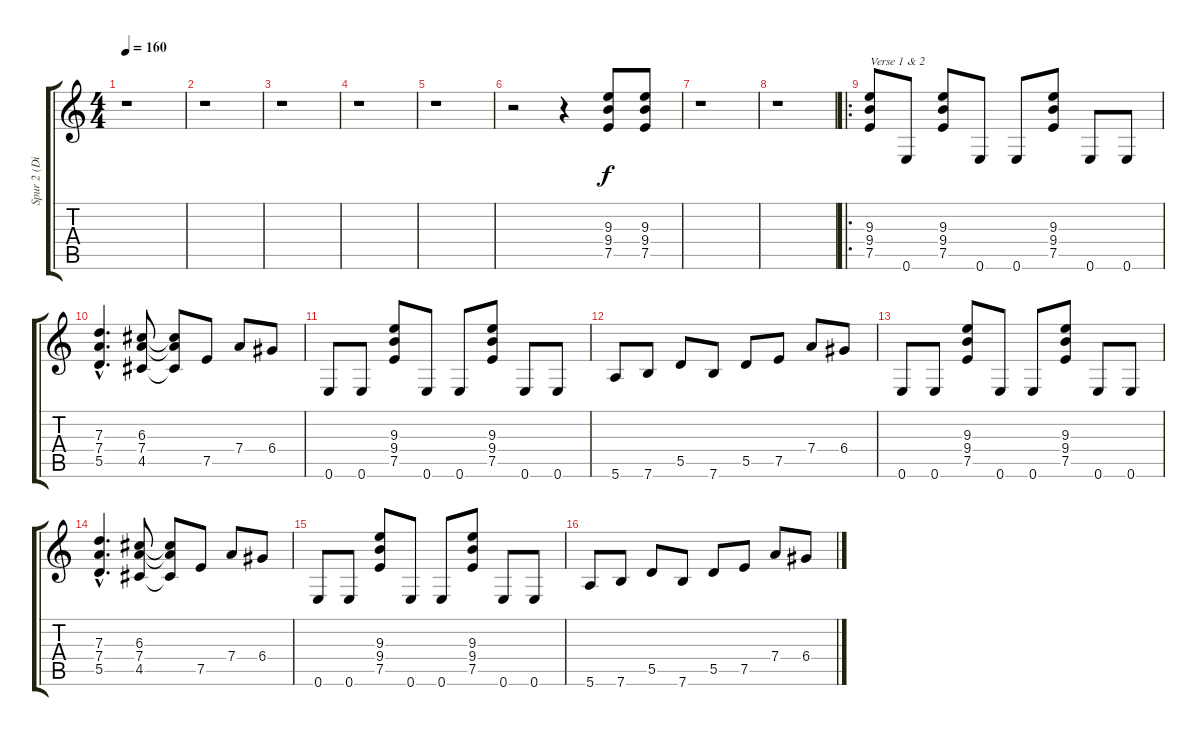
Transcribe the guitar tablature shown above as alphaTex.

\track ("Spur 2 (Disto)" "Spur 2 (Di") {instrument distortionguitar}
\staff {score tabs}
\tuning (E4 B3 G3 D3 A2 E2) {hide}
\ts (4 4)
\tempo 160
\clef g2
\ks c
r.1{dy f instrument distortionguitar} |
r.1 |
r.1 |
r.1 |
r.1 |
r.2 r.4 (9.3 9.4 7.5).8 (9.3 9.4 7.5).8 |
r.1 |
r.1 |
\ro
(9.3 9.4 7.5).8{txt "Verse 1 & 2"} 0.6.8 (9.3 9.4 7.5).8 0.6.8 0.6.8 (9.3 9.4 7.5).8 0.6.8 0.6.8 |
(7.3{hac} 7.4{hac} 5.5{hac}).4{d} (6.3 7.4 4.5).8 (6.3{t} 7.4{t} 4.5{t}).8 7.5.8 7.4.8 6.4.8 |
0.6.8 0.6.8 (9.3 9.4 7.5).8 0.6.8 0.6.8 (9.3 9.4 7.5).8 0.6.8 0.6.8 |
5.6.8 7.6.8 5.5.8 7.6.8 5.5.8 7.5.8 7.4.8 6.4.8 |
0.6.8 0.6.8 (9.3 9.4 7.5).8 0.6.8 0.6.8 (9.3 9.4 7.5).8 0.6.8 0.6.8 |
(7.3{hac} 7.4{hac} 5.5{hac}).4{d} (6.3 7.4 4.5).8 (6.3{t} 7.4{t} 4.5{t}).8 7.5.8 7.4.8 6.4.8 |
0.6.8 0.6.8 (9.3 9.4 7.5).8 0.6.8 0.6.8 (9.3 9.4 7.5).8 0.6.8 0.6.8 |
5.6.8 7.6.8 5.5.8 7.6.8 5.5.8 7.5.8 7.4.8 6.4.8
